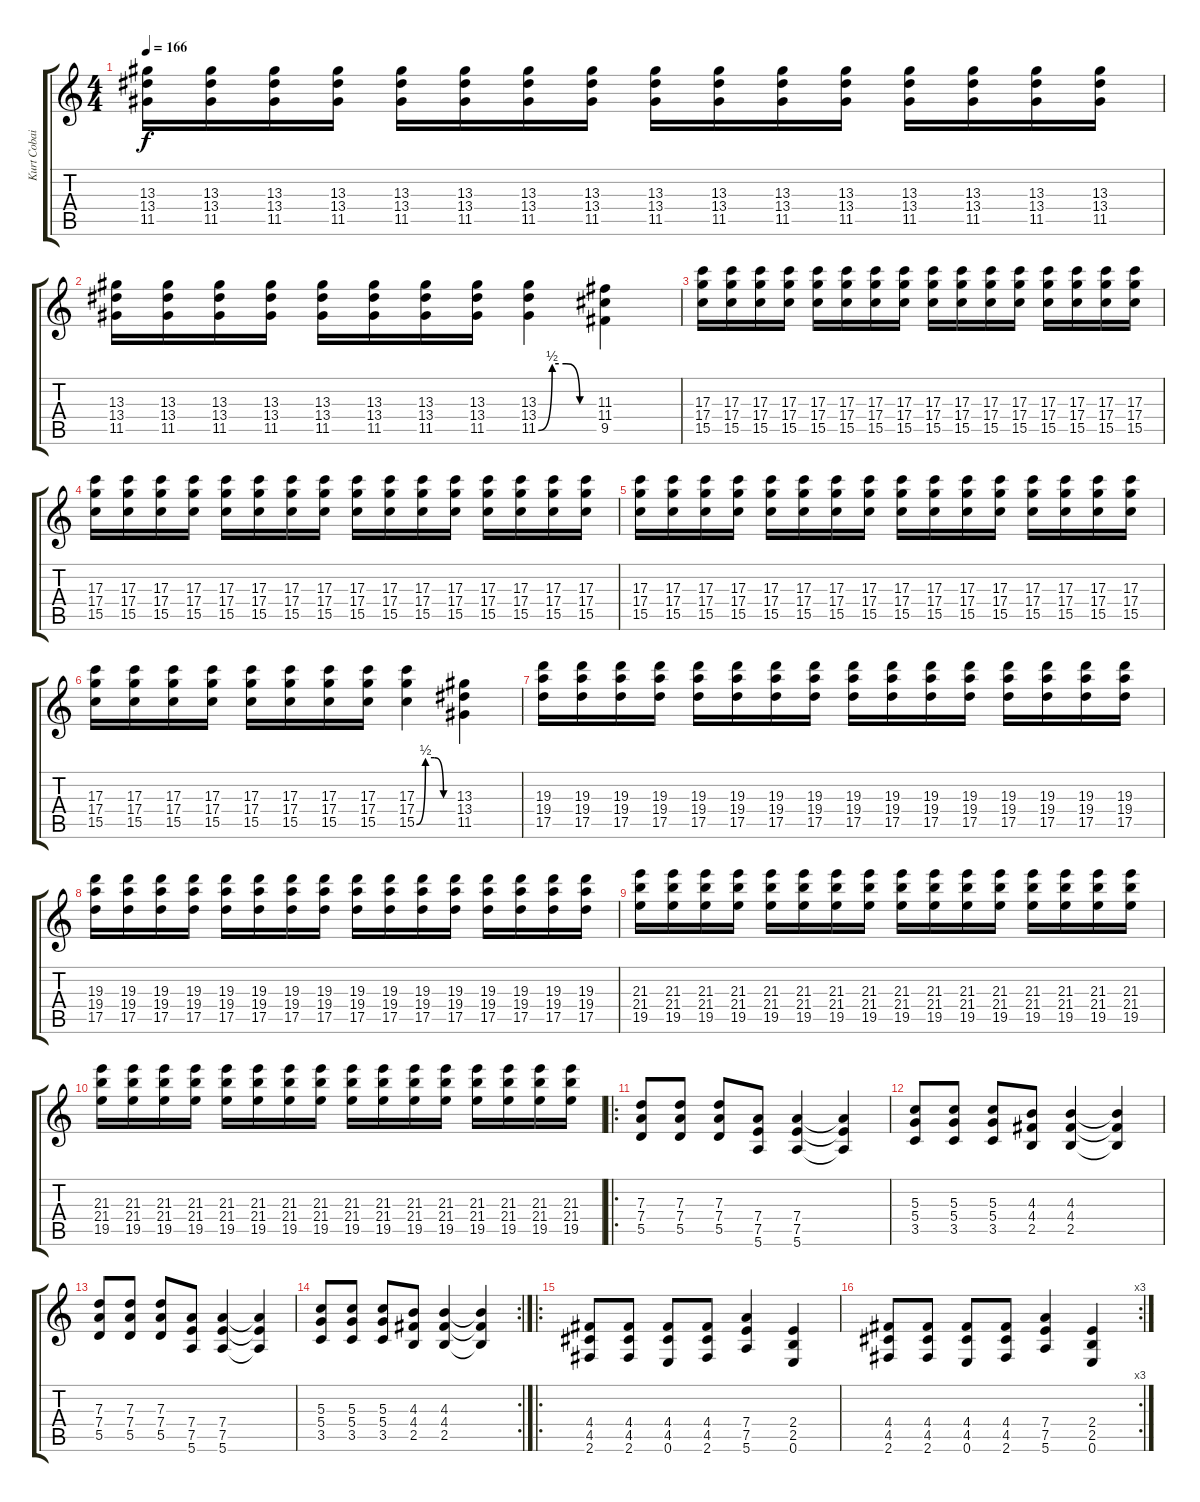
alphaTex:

\track ("Kurt Cobain" "Kurt Cobai") {instrument distortionguitar}
\staff {score tabs}
\tuning (E4 B3 G3 D3 A2 E2) {hide}
\ts (4 4)
\tempo 166
\clef g2
\ks c
(13.3 13.4 11.5).16{dy f} (13.3 13.4 11.5).16 (13.3 13.4 11.5).16 (13.3 13.4 11.5).16 (13.3 13.4 11.5).16 (13.3 13.4 11.5).16 (13.3 13.4 11.5).16 (13.3 13.4 11.5).16 (13.3 13.4 11.5).16 (13.3 13.4 11.5).16 (13.3 13.4 11.5).16 (13.3 13.4 11.5).16 (13.3 13.4 11.5).16 (13.3 13.4 11.5).16 (13.3 13.4 11.5).16 (13.3 13.4 11.5).16 |
(13.3 13.4 11.5).16 (13.3 13.4 11.5).16 (13.3 13.4 11.5).16 (13.3 13.4 11.5).16 (13.3 13.4 11.5).16 (13.3 13.4 11.5).16 (13.3 13.4 11.5).16 (13.3 13.4 11.5).16 (13.3 13.4 11.5{be (custom 0 0 15 2 30 2 45 0 60 0)}).4 (11.3 11.4 9.5).4 |
(17.3 17.4 15.5).16 (17.3 17.4 15.5).16 (17.3 17.4 15.5).16 (17.3 17.4 15.5).16 (17.3 17.4 15.5).16 (17.3 17.4 15.5).16 (17.3 17.4 15.5).16 (17.3 17.4 15.5).16 (17.3 17.4 15.5).16 (17.3 17.4 15.5).16 (17.3 17.4 15.5).16 (17.3 17.4 15.5).16 (17.3 17.4 15.5).16 (17.3 17.4 15.5).16 (17.3 17.4 15.5).16 (17.3 17.4 15.5).16 |
(17.3 17.4 15.5).16 (17.3 17.4 15.5).16 (17.3 17.4 15.5).16 (17.3 17.4 15.5).16 (17.3 17.4 15.5).16 (17.3 17.4 15.5).16 (17.3 17.4 15.5).16 (17.3 17.4 15.5).16 (17.3 17.4 15.5).16 (17.3 17.4 15.5).16 (17.3 17.4 15.5).16 (17.3 17.4 15.5).16 (17.3 17.4 15.5).16 (17.3 17.4 15.5).16 (17.3 17.4 15.5).16 (17.3 17.4 15.5).16 |
(17.3 17.4 15.5).16 (17.3 17.4 15.5).16 (17.3 17.4 15.5).16 (17.3 17.4 15.5).16 (17.3 17.4 15.5).16 (17.3 17.4 15.5).16 (17.3 17.4 15.5).16 (17.3 17.4 15.5).16 (17.3 17.4 15.5).16 (17.3 17.4 15.5).16 (17.3 17.4 15.5).16 (17.3 17.4 15.5).16 (17.3 17.4 15.5).16 (17.3 17.4 15.5).16 (17.3 17.4 15.5).16 (17.3 17.4 15.5).16 |
(17.3 17.4 15.5).16 (17.3 17.4 15.5).16 (17.3 17.4 15.5).16 (17.3 17.4 15.5).16 (17.3 17.4 15.5).16 (17.3 17.4 15.5).16 (17.3 17.4 15.5).16 (17.3 17.4 15.5).16 (17.3 17.4 15.5{be (custom 0 0 15 2 30 2 45 0 60 0)}).4 (13.3 13.4 11.5).4 |
(19.3 19.4 17.5).16 (19.3 19.4 17.5).16 (19.3 19.4 17.5).16 (19.3 19.4 17.5).16 (19.3 19.4 17.5).16 (19.3 19.4 17.5).16 (19.3 19.4 17.5).16 (19.3 19.4 17.5).16 (19.3 19.4 17.5).16 (19.3 19.4 17.5).16 (19.3 19.4 17.5).16 (19.3 19.4 17.5).16 (19.3 19.4 17.5).16 (19.3 19.4 17.5).16 (19.3 19.4 17.5).16 (19.3 19.4 17.5).16 |
(19.3 19.4 17.5).16 (19.3 19.4 17.5).16 (19.3 19.4 17.5).16 (19.3 19.4 17.5).16 (19.3 19.4 17.5).16 (19.3 19.4 17.5).16 (19.3 19.4 17.5).16 (19.3 19.4 17.5).16 (19.3 19.4 17.5).16 (19.3 19.4 17.5).16 (19.3 19.4 17.5).16 (19.3 19.4 17.5).16 (19.3 19.4 17.5).16 (19.3 19.4 17.5).16 (19.3 19.4 17.5).16 (19.3 19.4 17.5).16 |
(21.3 21.4 19.5).16 (21.3 21.4 19.5).16 (21.3 21.4 19.5).16 (21.3 21.4 19.5).16 (21.3 21.4 19.5).16 (21.3 21.4 19.5).16 (21.3 21.4 19.5).16 (21.3 21.4 19.5).16 (21.3 21.4 19.5).16 (21.3 21.4 19.5).16 (21.3 21.4 19.5).16 (21.3 21.4 19.5).16 (21.3 21.4 19.5).16 (21.3 21.4 19.5).16 (21.3 21.4 19.5).16 (21.3 21.4 19.5).16 |
(21.3 21.4 19.5).16 (21.3 21.4 19.5).16 (21.3 21.4 19.5).16 (21.3 21.4 19.5).16 (21.3 21.4 19.5).16 (21.3 21.4 19.5).16 (21.3 21.4 19.5).16 (21.3 21.4 19.5).16 (21.3 21.4 19.5).16 (21.3 21.4 19.5).16 (21.3 21.4 19.5).16 (21.3 21.4 19.5).16 (21.3 21.4 19.5).16 (21.3 21.4 19.5).16 (21.3 21.4 19.5).16 (21.3 21.4 19.5).16 |
\ro
(7.3 7.4 5.5).8 (7.3 7.4 5.5).8 (7.3 7.4 5.5).8 (7.4 7.5 5.6).8 (7.4 7.5 5.6).4 (7.4{t} 7.5{t} 5.6{t}).4 |
(5.3 5.4 3.5).8 (5.3 5.4 3.5).8 (5.3 5.4 3.5).8 (4.3 4.4 2.5).8 (4.3 4.4 2.5).4 (4.3{t} 4.4{t} 2.5{t}).4 |
(7.3 7.4 5.5).8 (7.3 7.4 5.5).8 (7.3 7.4 5.5).8 (7.4 7.5 5.6).8 (7.4 7.5 5.6).4 (7.4{t} 7.5{t} 5.6{t}).4 |
\rc 2
(5.3 5.4 3.5).8 (5.3 5.4 3.5).8 (5.3 5.4 3.5).8 (4.3 4.4 2.5).8 (4.3 4.4 2.5).4 (4.3{t} 4.4{t} 2.5{t}).4 |
\ro
(4.4 4.5 2.6).8 (4.4 4.5 2.6).8 (4.4 4.5 0.6).8 (4.4 4.5 2.6).8 (7.4 7.5 5.6).4 (2.4 2.5 0.6).4 |
\rc 3
(4.4 4.5 2.6).8 (4.4 4.5 2.6).8 (4.4 4.5 0.6).8 (4.4 4.5 2.6).8 (7.4 7.5 5.6).4 (2.4 2.5 0.6).4
